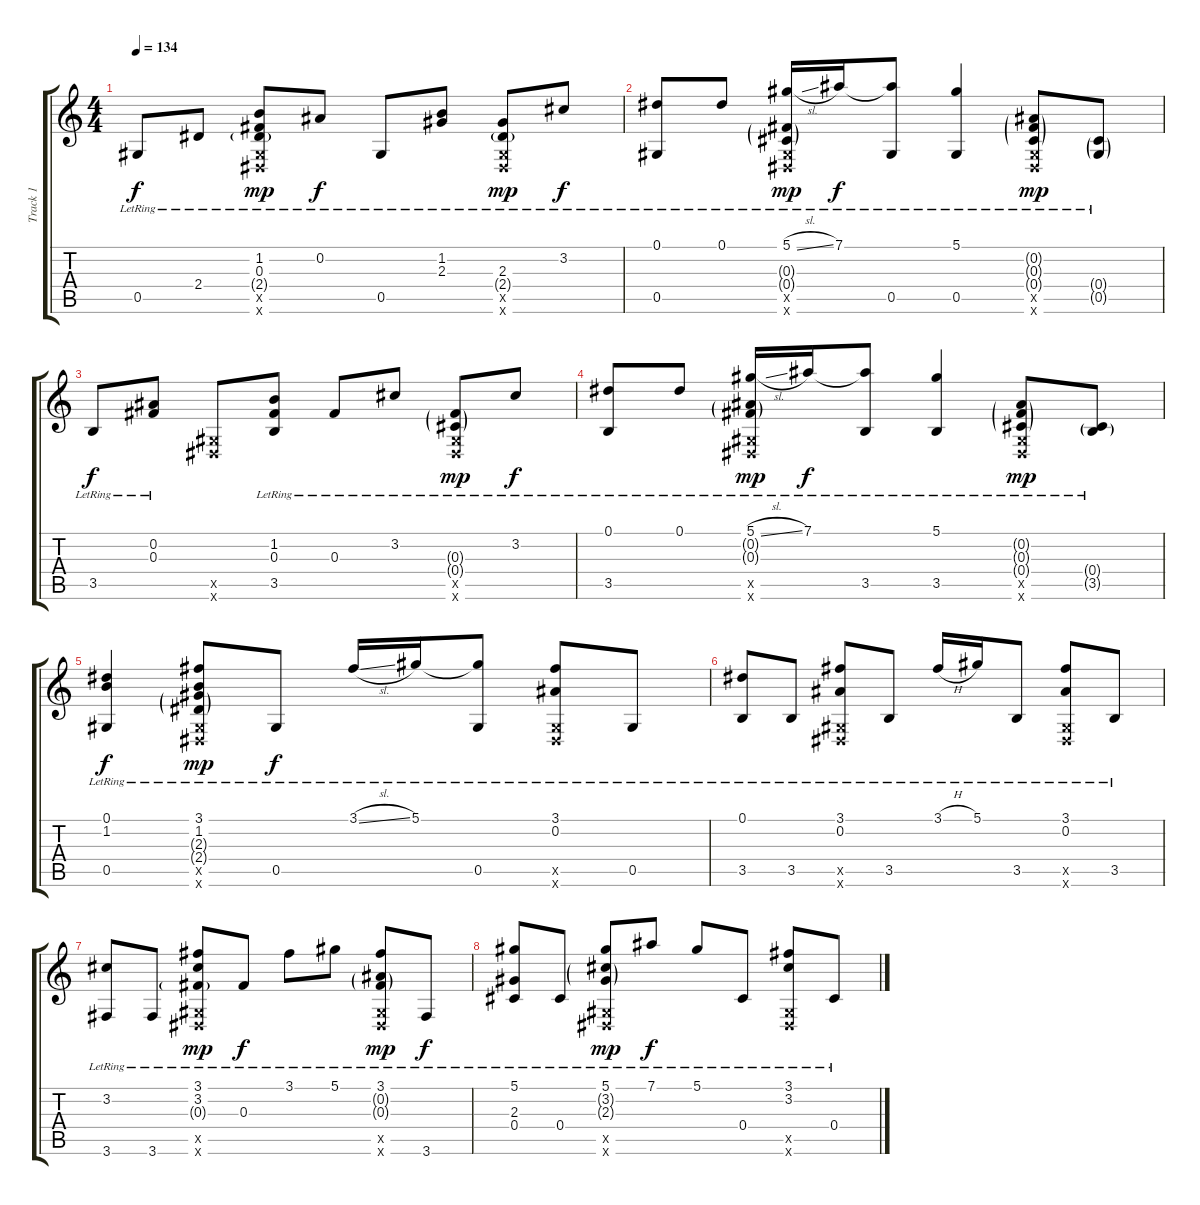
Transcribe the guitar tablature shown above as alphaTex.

\track ("Track 1" "Track 1") {instrument acousticguitarsteel}
\staff {score tabs}
\tuning (Eb4 Bb3 Gb3 Db3 Ab2 Eb2) {hide}
\ts (4 4)
\tempo 134
\clef g2
\ks c
0.5{lr}.8{dy f} 2.4{lr}.8 (1.2{lr} 0.3{lr} 2.4{g lr} 0.5{x} 0.6{x}).8{dy mp} 0.2{lr}.8{dy f} 0.5{lr}.8 (1.2{lr} 2.3{lr}).8 (2.3{lr} 2.4{g lr} 0.5{x} 0.6{x}).8{dy mp} 3.2{lr}.8{dy f} |
(0.1{lr} 0.5{lr}).8 0.1{lr}.8 (5.1{sl lr} 0.3{g lr} 0.4{g lr} 0.5{x} 0.6{x}).16{dy mp} 7.1{lr}.16{dy f} (7.1{t} 0.5{lr}).8 (5.1{lr} 0.5{lr}).4 (0.2{g lr} 0.3{g lr} 0.4{g lr} 0.5{x} 0.6{x}).8{dy mp} (0.4{g lr} 0.5{g lr}).8 |
3.5{lr}.8{dy f} (0.2{lr} 0.3{lr}).8 (0.5{x} 0.6{x}).8 (1.2{lr} 0.3{lr} 3.5{lr}).8 0.3{lr}.8 3.2{lr}.8 (0.3{g lr} 0.4{g lr} 0.5{x} 0.6{x}).8{dy mp} 3.2{lr}.8{dy f} |
(0.1{lr} 3.5{lr}).8 0.1{lr}.8 (5.1{sl lr} 0.2{g lr} 0.3{g lr} 0.5{x} 0.6{x}).16{dy mp} 7.1{lr}.16{dy f} (7.1{t} 3.5{lr}).8 (5.1{lr} 3.5{lr}).4 (0.2{g lr} 0.3{g lr} 0.4{g lr} 0.5{x} 0.6{x}).8{dy mp} (0.4{g lr} 3.5{g lr}).8 |
(0.1{lr} 1.2{lr} 0.5{lr}).4{dy f} (3.1{lr} 1.2{lr} 2.3{g lr} 2.4{g lr} 0.5{x} 0.6{x}).8{dy mp} 0.5{lr}.8{dy f} 3.1{sl lr}.16 5.1{lr}.16 (5.1{t} 0.5{lr}).8 (3.1{lr} 0.2{lr} 0.5{x} 0.6{x}).8 0.5{lr}.8 |
(0.1{lr} 3.5{lr}).8 3.5{lr}.8 (3.1{lr} 0.2{lr} 0.5{x} 0.6{x}).8 3.5{lr}.8 3.1{h lr}.16 5.1{lr}.16 3.5{lr}.8 (3.1{lr} 0.2{lr} 0.5{x} 0.6{x}).8 3.5{lr}.8 |
(3.2{lr} 3.6{lr}).8 3.6{lr}.8 (3.1{lr} 3.2{lr} 0.3{g lr} 0.5{x} 0.6{x}).8{dy mp} 0.3{lr}.8{dy f} 3.1{lr}.8 5.1{lr}.8 (3.1{lr} 0.2{g lr} 0.3{g lr} 0.5{x} 0.6{x}).8{dy mp} 3.6{lr}.8{dy f} |
(5.1{lr} 2.3{lr} 0.4{lr}).8 0.4{lr}.8 (5.1{lr} 3.2{g lr} 2.3{g lr} 0.5{x} 0.6{x}).8{dy mp} 7.1{lr}.8{dy f} 5.1{lr}.8 0.4{lr}.8 (3.1{lr} 3.2{lr} 0.5{x} 0.6{x}).8 0.4{lr}.8
